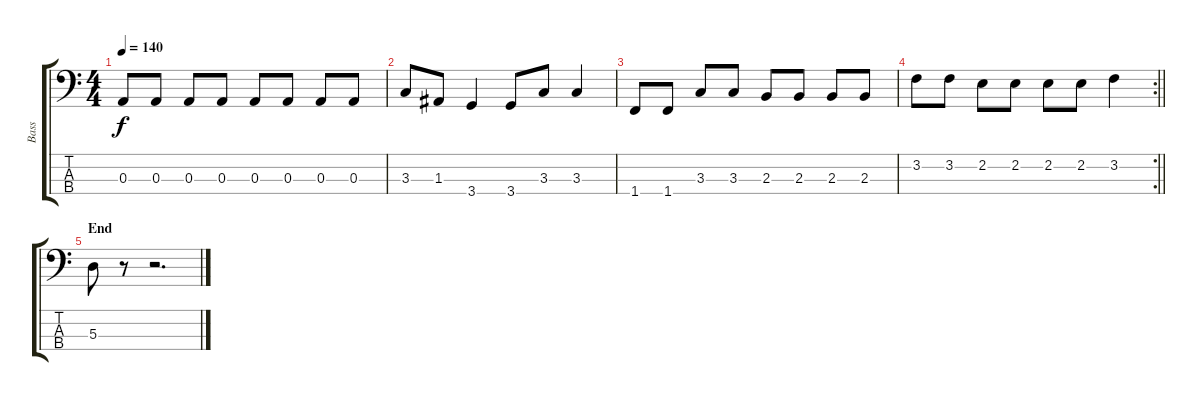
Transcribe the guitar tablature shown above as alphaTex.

\track ("Bass" "Bass") {instrument electricbassfinger}
\staff {score tabs}
\tuning (G2 D2 A1 E1) {hide}
\ts (4 4)
\tempo 140
\clef f4
\ks c
0.3.8{dy f} 0.3.8 0.3.8 0.3.8 0.3.8 0.3.8 0.3.8 0.3.8 |
3.3.8 1.3.8 3.4.4 3.4.8 3.3.8 3.3.4 |
1.4.8 1.4.8 3.3.8 3.3.8 2.3.8 2.3.8 2.3.8 2.3.8 |
\rc 2
\barLineRight lightlight
3.2.8 3.2.8 2.2.8 2.2.8 2.2.8 2.2.8 3.2.4 |
\section ("" "End")
5.3.8 r.8 r.2{d}
